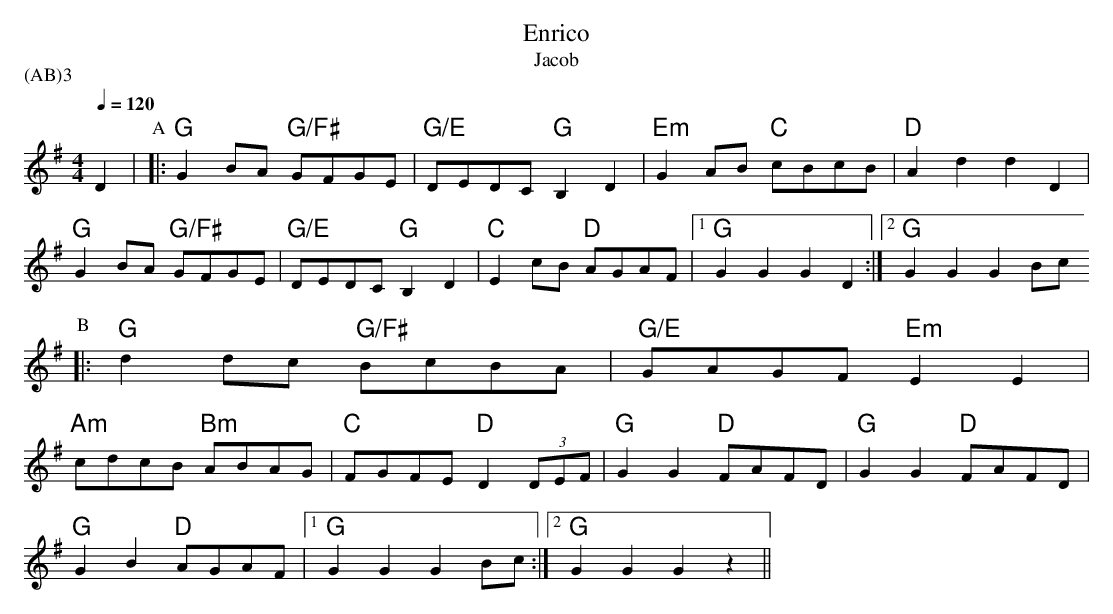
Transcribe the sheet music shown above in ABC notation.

X:1
T:Enrico
T:Jacob
P:(AB)3
M:4/4
L:1/8
Q:1/4=120
K:Gmaj
D2 | \
P:A
|: "G" G2 BA "G/F#" GFGE | "G/E" DEDC "G" B,2 D2 | \
"Em" G2 AB "C" cBcB | "D" A2 d2 d2 D2 |
"G" G2 BA "G/F#" GFGE | "G/E" DEDC "G" B,2 D2 | \
"C" E2 cB "D" AGAF |1 "G" G2 G2 G2 D2 :|2 "G" G2 G2 G2 Bc
P:B
|: "G" d2 dc "G/F#" BcBA | "G/E" GAGF "Em" E2 E2 |
"Am" cdcB "Bm" ABAG | "C" FGFE "D" D2 (3DEF | \
"G" G2 G2 "D" FAFD | "G" G2 G2 "D" FAFD |
"G" G2 B2 "D" AGAF |1 "G" G2 G2 G2 Bc :|2 "G" G2 G2 G2 z2 ||
